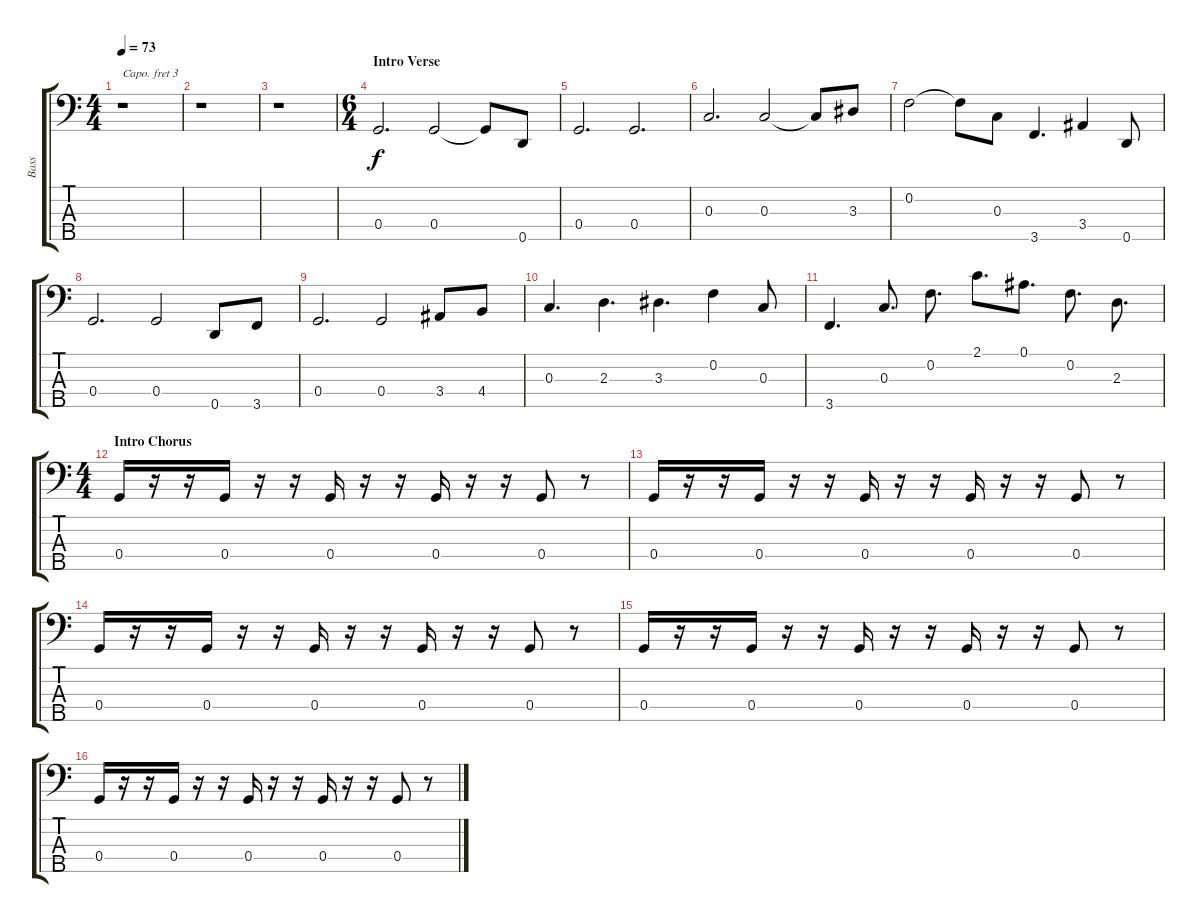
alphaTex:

\track ("Bass" "Bass") {instrument electricbasspick}
\staff {score tabs}
\capo 3
\tuning (G2 D2 A1 E1 B0) {hide}
\ts (4 4)
\tempo 73
\clef f4
\ks c
r.1{dy f} |
r.1 |
r.1 |
\ts (6 4)
\section ("" "Intro Verse")
0.4.2{d} 0.4.2 0.4{t}.8 0.5.8 |
0.4.2{d} 0.4.2{d} |
0.3.2{d} 0.3.2 0.3{t}.8 3.3.8 |
0.2.2 0.2{t}.8 0.3.8 3.5.4{d} 3.4.4 0.5.8 |
0.4.2{d} 0.4.2 0.5.8 3.5.8 |
0.4.2{d} 0.4.2 3.4.8 4.4.8 |
0.3.4{d} 2.3.4{d} 3.3.4{d} 0.2.4 0.3.8 |
3.5.4{d} 0.3.8{d} 0.2.8{d} 2.1.8{d} 0.1.8{d} 0.2.8{d} 2.3.8{d} |
\ts (4 4)
\section ("" "Intro Chorus")
0.4.16 r.16 r.16 0.4.16 r.16 r.16 0.4.16 r.16 r.16 0.4.16 r.16 r.16 0.4.8 r.8 |
0.4.16 r.16 r.16 0.4.16 r.16 r.16 0.4.16 r.16 r.16 0.4.16 r.16 r.16 0.4.8 r.8 |
0.4.16 r.16 r.16 0.4.16 r.16 r.16 0.4.16 r.16 r.16 0.4.16 r.16 r.16 0.4.8 r.8 |
0.4.16 r.16 r.16 0.4.16 r.16 r.16 0.4.16 r.16 r.16 0.4.16 r.16 r.16 0.4.8 r.8 |
0.4.16 r.16 r.16 0.4.16 r.16 r.16 0.4.16 r.16 r.16 0.4.16 r.16 r.16 0.4.8 r.8
